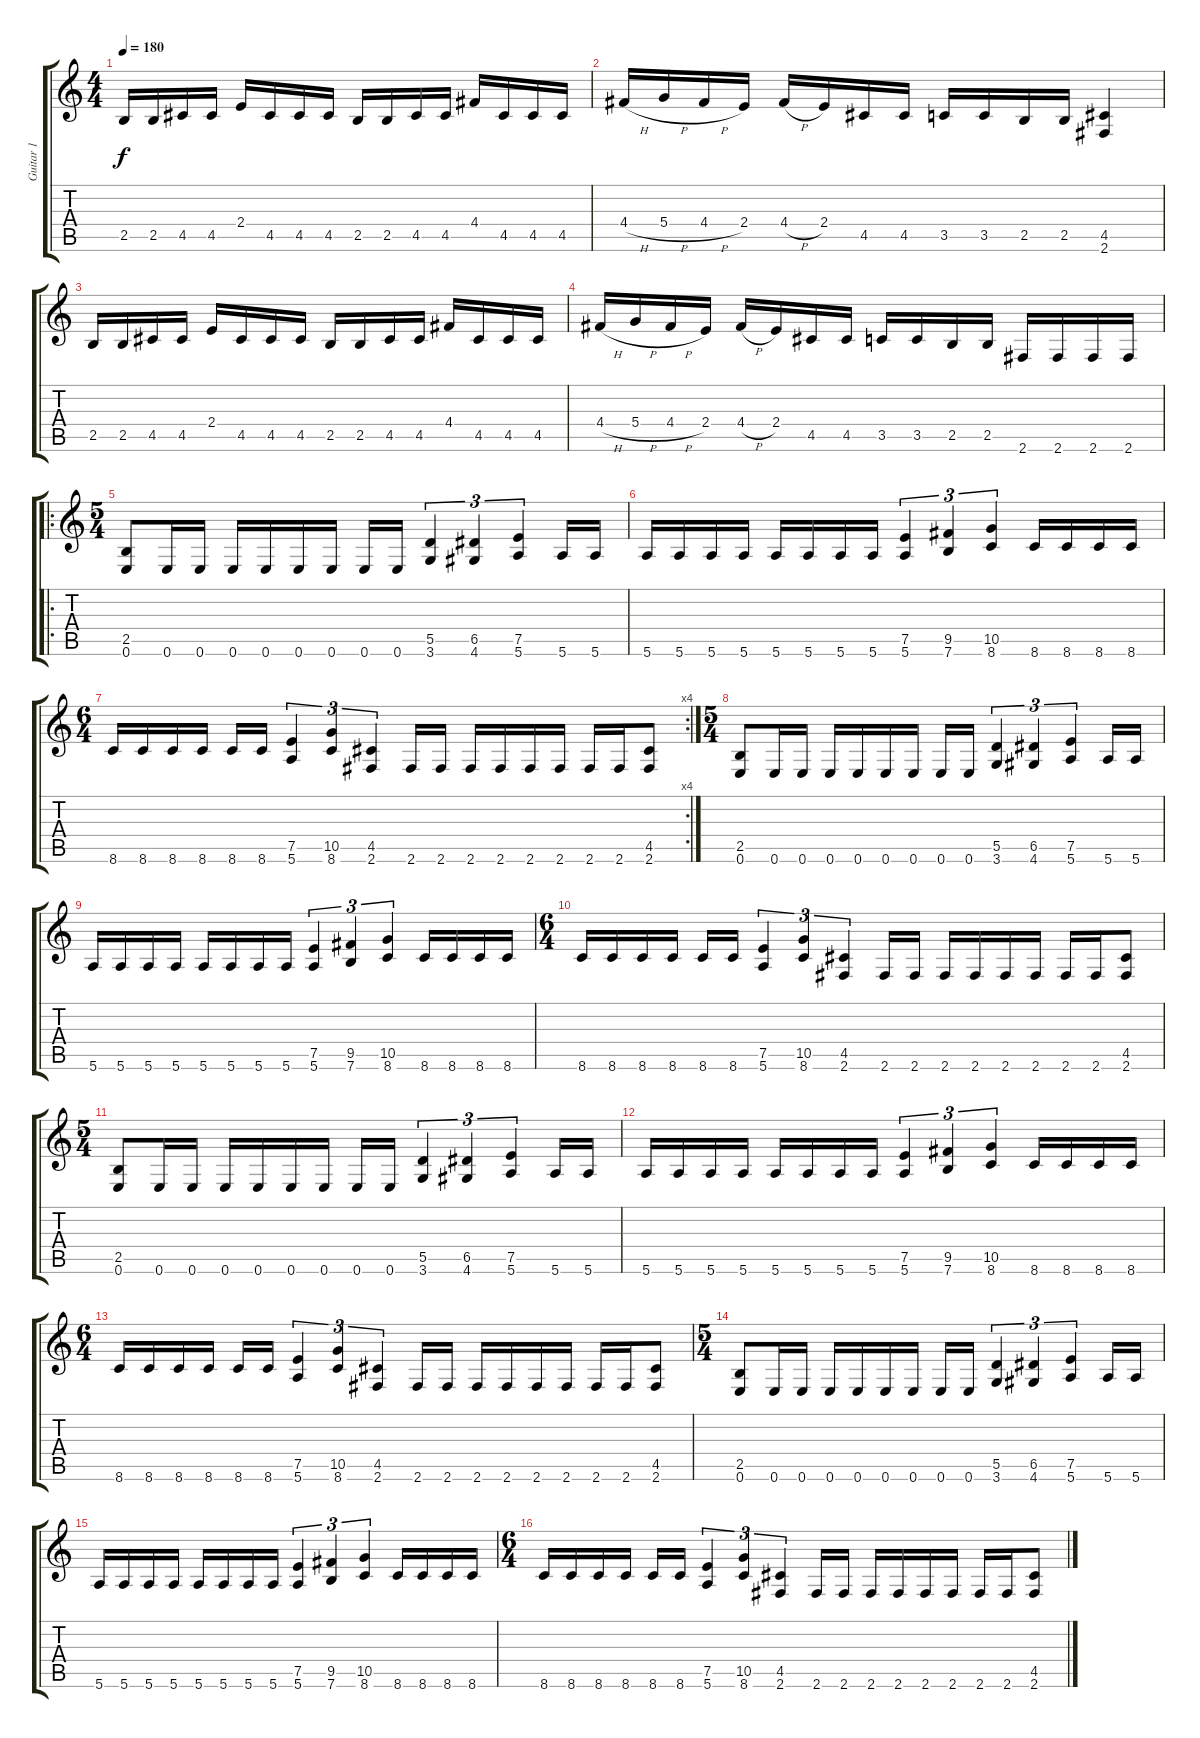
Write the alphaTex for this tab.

\track ("Guitar 1" "Guitar 1") {instrument distortionguitar}
\staff {score tabs}
\tuning (E4 B3 G3 D3 A2 E2) {hide}
\ts (4 4)
\tempo 180
\clef g2
\ks c
2.5.16{dy f} 2.5.16 4.5.16 4.5.16 2.4.16 4.5.16 4.5.16 4.5.16 2.5.16 2.5.16 4.5.16 4.5.16 4.4.16 4.5.16 4.5.16 4.5.16 |
4.4{h}.16 5.4{h}.16 4.4{h}.16 2.4.16 4.4{h}.16 2.4.16 4.5.16 4.5.16 3.5.16 3.5.16 2.5.16 2.5.16 (4.5 2.6).4 |
2.5.16 2.5.16 4.5.16 4.5.16 2.4.16 4.5.16 4.5.16 4.5.16 2.5.16 2.5.16 4.5.16 4.5.16 4.4.16 4.5.16 4.5.16 4.5.16 |
4.4{h}.16 5.4{h}.16 4.4{h}.16 2.4.16 4.4{h}.16 2.4.16 4.5.16 4.5.16 3.5.16 3.5.16 2.5.16 2.5.16 2.6.16 2.6.16 2.6.16 2.6.16 |
\ro
\ts (5 4)
(2.5 0.6).8 0.6.16 0.6.16 0.6.16 0.6.16 0.6.16 0.6.16 0.6.16 0.6.16 (5.5 3.6).4{tu (3 2)} (6.5 4.6).4{tu (3 2)} (7.5 5.6).4{tu (3 2)} 5.6.16 5.6.16 |
5.6.16 5.6.16 5.6.16 5.6.16 5.6.16 5.6.16 5.6.16 5.6.16 (7.5 5.6).4{tu (3 2)} (9.5 7.6).4{tu (3 2)} (10.5 8.6).4{tu (3 2)} 8.6.16 8.6.16 8.6.16 8.6.16 |
\rc 4
\ts (6 4)
8.6.16 8.6.16 8.6.16 8.6.16 8.6.16 8.6.16 (7.5 5.6).4{tu (3 2)} (10.5 8.6).4{tu (3 2)} (4.5 2.6).4{tu (3 2)} 2.6.16 2.6.16 2.6.16 2.6.16 2.6.16 2.6.16 2.6.16 2.6.16 (4.5 2.6).8 |
\ts (5 4)
(2.5 0.6).8 0.6.16 0.6.16 0.6.16 0.6.16 0.6.16 0.6.16 0.6.16 0.6.16 (5.5 3.6).4{tu (3 2)} (6.5 4.6).4{tu (3 2)} (7.5 5.6).4{tu (3 2)} 5.6.16 5.6.16 |
5.6.16 5.6.16 5.6.16 5.6.16 5.6.16 5.6.16 5.6.16 5.6.16 (7.5 5.6).4{tu (3 2)} (9.5 7.6).4{tu (3 2)} (10.5 8.6).4{tu (3 2)} 8.6.16 8.6.16 8.6.16 8.6.16 |
\ts (6 4)
8.6.16 8.6.16 8.6.16 8.6.16 8.6.16 8.6.16 (7.5 5.6).4{tu (3 2)} (10.5 8.6).4{tu (3 2)} (4.5 2.6).4{tu (3 2)} 2.6.16 2.6.16 2.6.16 2.6.16 2.6.16 2.6.16 2.6.16 2.6.16 (4.5 2.6).8 |
\ts (5 4)
(2.5 0.6).8 0.6.16 0.6.16 0.6.16 0.6.16 0.6.16 0.6.16 0.6.16 0.6.16 (5.5 3.6).4{tu (3 2)} (6.5 4.6).4{tu (3 2)} (7.5 5.6).4{tu (3 2)} 5.6.16 5.6.16 |
5.6.16 5.6.16 5.6.16 5.6.16 5.6.16 5.6.16 5.6.16 5.6.16 (7.5 5.6).4{tu (3 2)} (9.5 7.6).4{tu (3 2)} (10.5 8.6).4{tu (3 2)} 8.6.16 8.6.16 8.6.16 8.6.16 |
\ts (6 4)
8.6.16 8.6.16 8.6.16 8.6.16 8.6.16 8.6.16 (7.5 5.6).4{tu (3 2)} (10.5 8.6).4{tu (3 2)} (4.5 2.6).4{tu (3 2)} 2.6.16 2.6.16 2.6.16 2.6.16 2.6.16 2.6.16 2.6.16 2.6.16 (4.5 2.6).8 |
\ts (5 4)
(2.5 0.6).8 0.6.16 0.6.16 0.6.16 0.6.16 0.6.16 0.6.16 0.6.16 0.6.16 (5.5 3.6).4{tu (3 2)} (6.5 4.6).4{tu (3 2)} (7.5 5.6).4{tu (3 2)} 5.6.16 5.6.16 |
5.6.16 5.6.16 5.6.16 5.6.16 5.6.16 5.6.16 5.6.16 5.6.16 (7.5 5.6).4{tu (3 2)} (9.5 7.6).4{tu (3 2)} (10.5 8.6).4{tu (3 2)} 8.6.16 8.6.16 8.6.16 8.6.16 |
\ts (6 4)
8.6.16 8.6.16 8.6.16 8.6.16 8.6.16 8.6.16 (7.5 5.6).4{tu (3 2)} (10.5 8.6).4{tu (3 2)} (4.5 2.6).4{tu (3 2)} 2.6.16 2.6.16 2.6.16 2.6.16 2.6.16 2.6.16 2.6.16 2.6.16 (4.5 2.6).8
